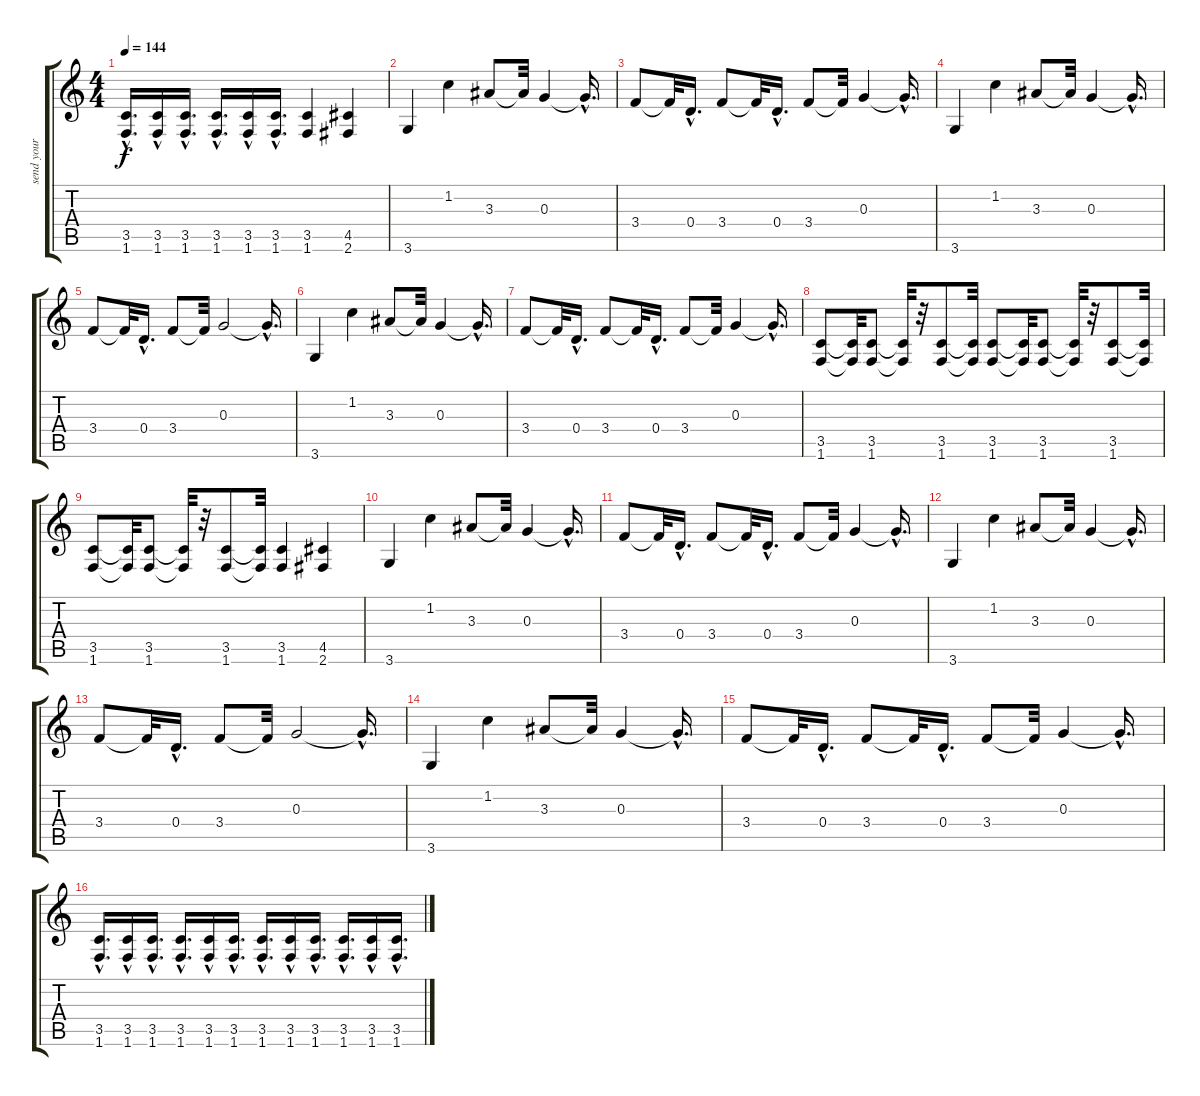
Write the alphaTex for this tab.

\track ("send your comments" "send your ") {instrument distortionguitar}
\staff {score tabs}
\tuning (E4 B3 G3 D3 A2 E2) {hide}
\ts (4 4)
\tempo 144
\clef g2
\ks c
(3.5{hac} 1.6{hac}).16{d dy f} (3.5{hac} 1.6{hac}).16 (3.5{hac} 1.6{hac}).16{d} (3.5{hac} 1.6{hac}).16{d} (3.5{hac} 1.6{hac}).16 (3.5{hac} 1.6{hac}).16{d} (3.5 1.6).4 (4.5 2.6).4 |
3.6.4 1.2.4 3.3.8 3.3{t}.32 0.3.4 0.3{hac t}.16{d} |
3.4.8 3.4{t}.32 0.4{hac}.16{d} 3.4.8 3.4{t}.32 0.4{hac}.16{d} 3.4.8 3.4{t}.32 0.3.4 0.3{hac t}.16{d} |
3.6.4 1.2.4 3.3.8 3.3{t}.32 0.3.4 0.3{hac t}.16{d} |
3.4.8 3.4{t}.32 0.4{hac}.16{d} 3.4.8 3.4{t}.32 0.3.2 0.3{hac t}.16{d} |
3.6.4 1.2.4 3.3.8 3.3{t}.32 0.3.4 0.3{hac t}.16{d} |
3.4.8 3.4{t}.32 0.4{hac}.16{d} 3.4.8 3.4{t}.32 0.4{hac}.16{d} 3.4.8 3.4{t}.32 0.3.4 0.3{hac t}.16{d} |
(3.5 1.6).8 (3.5{t} 1.6{t}).32 (3.5 1.6).8 (3.5{t} 1.6{t}).32 r.32 (3.5 1.6).8 (3.5{t} 1.6{t}).32 (3.5 1.6).8 (3.5{t} 1.6{t}).32 (3.5 1.6).8 (3.5{t} 1.6{t}).32 r.32 (3.5 1.6).8 (3.5{t} 1.6{t}).32 |
(3.5 1.6).8 (3.5{t} 1.6{t}).32 (3.5 1.6).8 (3.5{t} 1.6{t}).32 r.32 (3.5 1.6).8 (3.5{t} 1.6{t}).32 (3.5 1.6).4 (4.5 2.6).4 |
3.6.4 1.2.4 3.3.8 3.3{t}.32 0.3.4 0.3{hac t}.16{d} |
3.4.8 3.4{t}.32 0.4{hac}.16{d} 3.4.8 3.4{t}.32 0.4{hac}.16{d} 3.4.8 3.4{t}.32 0.3.4 0.3{hac t}.16{d} |
3.6.4 1.2.4 3.3.8 3.3{t}.32 0.3.4 0.3{hac t}.16{d} |
3.4.8 3.4{t}.32 0.4{hac}.16{d} 3.4.8 3.4{t}.32 0.3.2 0.3{hac t}.16{d} |
3.6.4 1.2.4 3.3.8 3.3{t}.32 0.3.4 0.3{hac t}.16{d} |
3.4.8 3.4{t}.32 0.4{hac}.16{d} 3.4.8 3.4{t}.32 0.4{hac}.16{d} 3.4.8 3.4{t}.32 0.3.4 0.3{hac t}.16{d} |
(3.5{hac} 1.6{hac}).16{d} (3.5{hac} 1.6{hac}).16 (3.5{hac} 1.6{hac}).16{d} (3.5{hac} 1.6{hac}).16{d} (3.5{hac} 1.6{hac}).16 (3.5{hac} 1.6{hac}).16{d} (3.5{hac} 1.6{hac}).16{d} (3.5{hac} 1.6{hac}).16 (3.5{hac} 1.6{hac}).16{d} (3.5{hac} 1.6{hac}).16{d} (3.5{hac} 1.6{hac}).16 (3.5{hac} 1.6{hac}).16{d}
